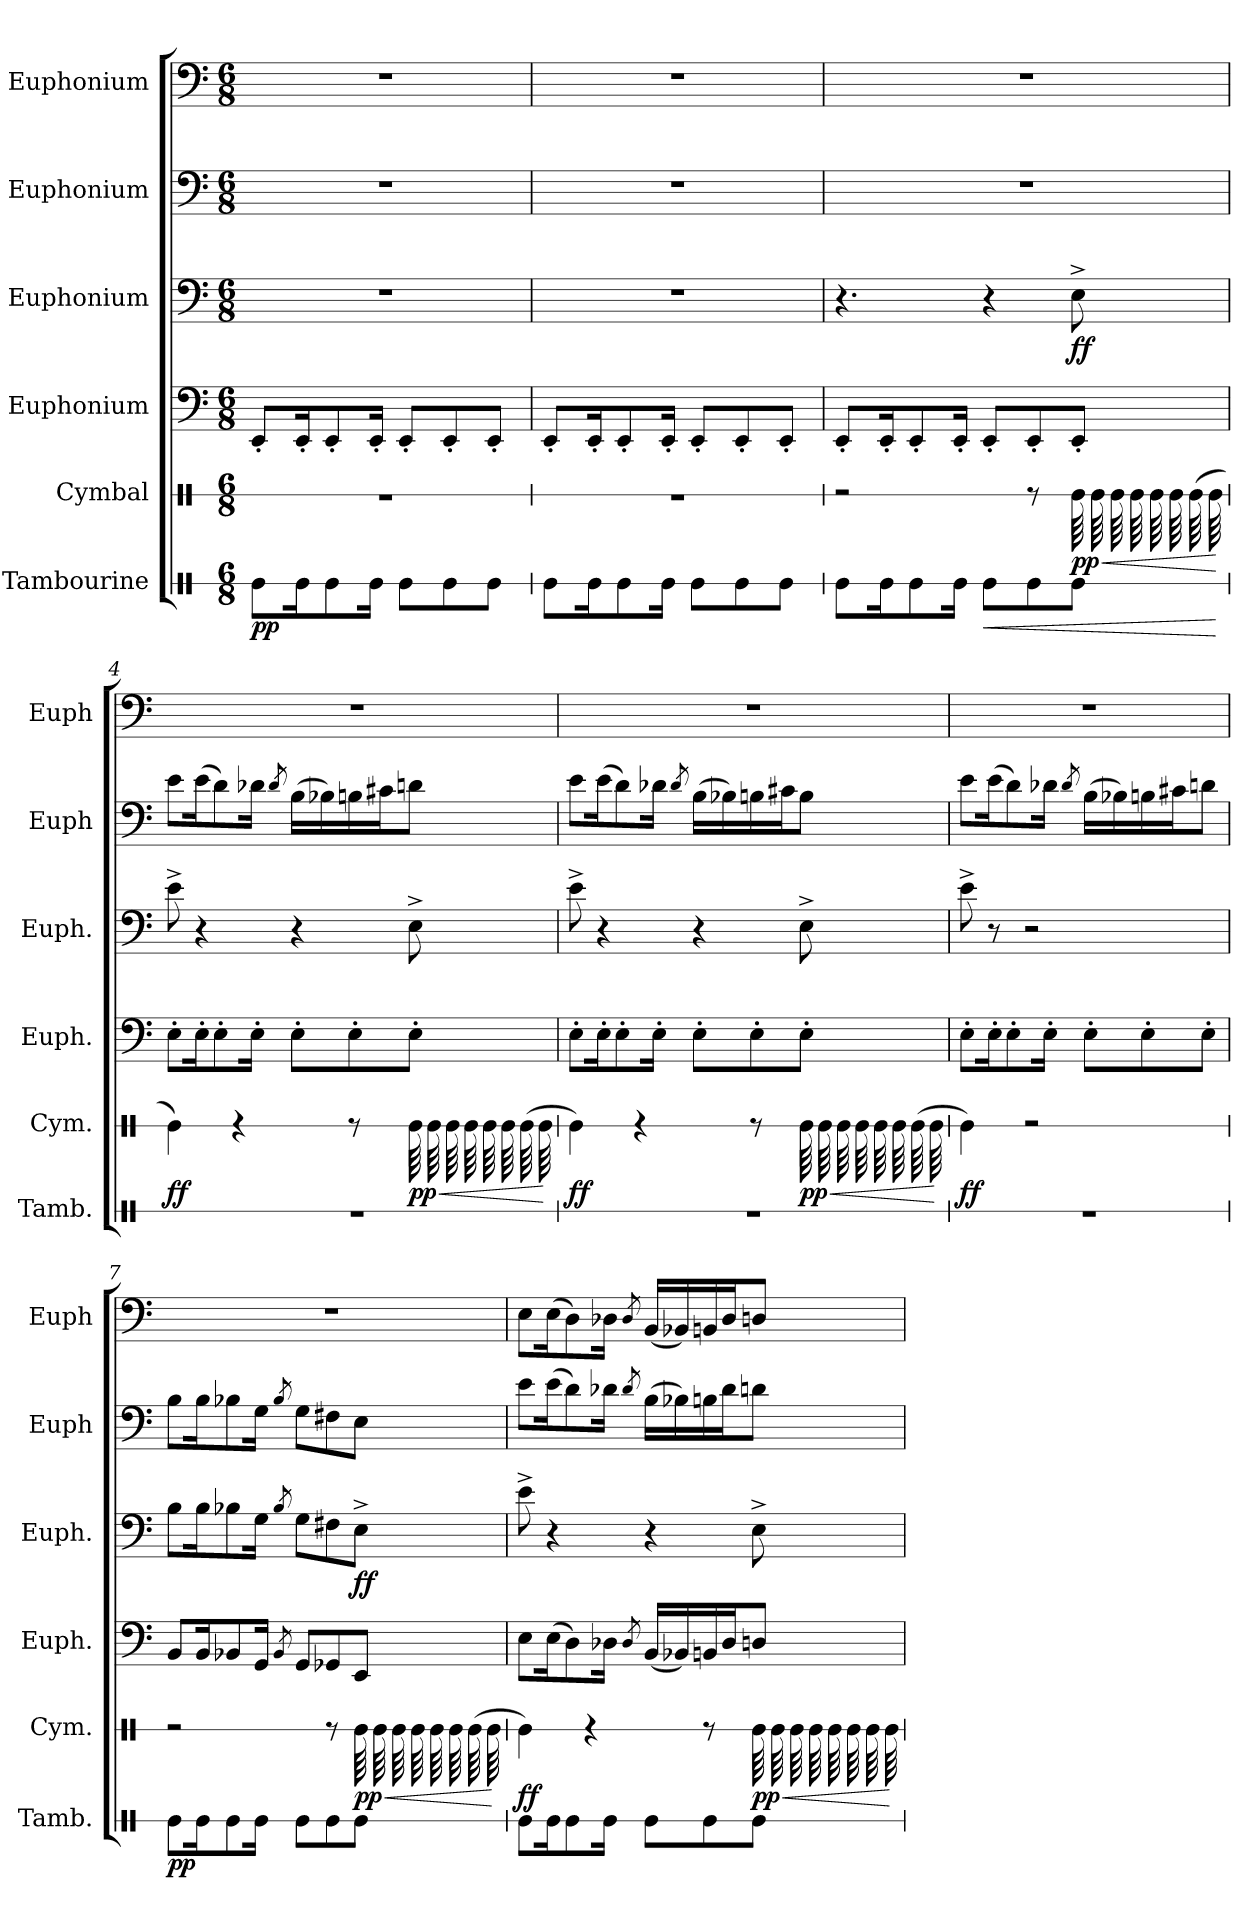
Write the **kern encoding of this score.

**kern	**dynam	**kern	**dynam	**kern	**kern	**dynam	**kern	**kern
*part6	*part6	*part5	*part5	*part4	*part3	*part3	*part2	*part1
*staff6	*staff6	*staff5	*staff5	*staff4	*staff3	*staff3	*staff2	*staff1
*I"Tambourine	*	*I"Cymbal	*	*I"Euphonium	*I"Euphonium	*	*I"Euphonium	*I"Euphonium
*I'Tamb.	*	*I'Cym.	*	*I'Euph.	*I'Euph.	*	*I'Euph	*I'Euph
*stria1	*	*stria1	*	*	*	*	*	*
*clefX	*	*clefX	*	*clefF4	*clefF4	*	*clefF4	*clefF4
*k[]	*	*k[]	*	*k[]	*k[]	*	*k[]	*k[]
*M6/8	*	*M6/8	*	*M6/8	*M6/8	*	*M6/8	*M6/8
*MM113	*	*MM113	*	*MM113	*MM113	*	*MM113	*MM113
=1	=1	=1	=1	=1	=1	=1	=1	=1
!	!LO:DY:b	!	!	!	!	!	!	!
8Re\L	pp	2.r	.	8EE'/L	2.r	.	2.r	2.r
16Re\K	.	.	.	16EE'/K	.	.	.	.
8Re\	.	.	.	8EE'/	.	.	.	.
16Re\Jk	.	.	.	16EE'/Jk	.	.	.	.
8Re\L	.	.	.	8EE'/L	.	.	.	.
8Re\	.	.	.	8EE'/	.	.	.	.
8Re\J	.	.	.	8EE'/J	.	.	.	.
=2	=2	=2	=2	=2	=2	=2	=2	=2
8Re\L	.	2.r	.	8EE'/L	2.r	.	2.r	2.r
16Re\K	.	.	.	16EE'/K	.	.	.	.
8Re\	.	.	.	8EE'/	.	.	.	.
16Re\Jk	.	.	.	16EE'/Jk	.	.	.	.
8Re\L	.	.	.	8EE'/L	.	.	.	.
8Re\	.	.	.	8EE'/	.	.	.	.
8Re\J	.	.	.	8EE'/J	.	.	.	.
=3	=3	=3	=3	=3	=3	=3	=3	=3
8Re\L	.	2r	.	8EE'/L	4.r	.	2.r	2.r
16Re\K	.	.	.	16EE'/K	.	.	.	.
8Re\	.	.	.	8EE'/	.	.	.	.
16Re\Jk	.	.	.	16EE'/Jk	.	.	.	.
!	!LO:HP:b	!	!	!	!	!	!	!
8Re\L	<	.	.	8EE'/L	4r	.	.	.
8Re\	.	8r	.	8EE'/	.	.	.	.
!	!	!	!LO:HP:b	!	!	!	!	!
!	!	!	!LO:DY:n=1:b	!	!	!LO:DY:b	!	!
*	*	*tremolo	*	*	*	*	*	*
8Re\J	.	(>64Re\	< pp	8EE'/J	8E^\	ff	.	.
.	.	(>64Re\	.	.	.	.	.	.
.	.	(>64Re\	.	.	.	.	.	.
.	.	(>64Re\	.	.	.	.	.	.
.	.	(>64Re\	.	.	.	.	.	.
.	.	(>64Re\	.	.	.	.	.	.
.	.	(>64Re\	.	.	.	.	.	.
.	.	64Re\	.	.	.	.	.	.
*	*	*Xtremolo	*	*	*	*	*	*
.	[	.	[	.	.	.	.	.
!!LO:LB:g=z
=4	=4	=4	=4	=4	=4	=4	=4	=4
!	!	!	!LO:DY:b	!	!	!	!	!
2.r	.	4Re\)	ff	8E'\L	8e^\	.	8e\L	2.r
.	.	.	.	16E'\K	4r	.	(>16e\K	.
.	.	.	.	8E'\	.	.	8d\)	.
.	.	4r	.	.	.	.	.	.
.	.	.	.	16E'\Jk	.	.	16d-X\Jk	.
.	.	.	.	.	.	.	8qd-/	.
.	.	.	.	8E'\L	4r	.	(>16B\LL	.
.	.	.	.	.	.	.	16B-X\)	.
.	.	8r	.	8E'\	.	.	16Bn\	.
.	.	.	.	.	.	.	16c#X\J	.
!	!	!	!LO:HP:b	!	!	!	!	!
!	!	!	!LO:DY:n=1:b	!	!	!	!	!
*	*	*tremolo	*	*	*	*	*	*
.	.	(>64Re\	< pp	8E'\J	8E^\	.	8dn\J	.
.	.	(>64Re\	.	.	.	.	.	.
.	.	(>64Re\	.	.	.	.	.	.
.	.	(>64Re\	.	.	.	.	.	.
.	.	(>64Re\	.	.	.	.	.	.
.	.	(>64Re\	.	.	.	.	.	.
.	.	(>64Re\	.	.	.	.	.	.
.	.	64Re\	.	.	.	.	.	.
*	*	*Xtremolo	*	*	*	*	*	*
.	.	.	[	.	.	.	.	.
=5	=5	=5	=5	=5	=5	=5	=5	=5
!	!	!	!LO:DY:b	!	!	!	!	!
2.r	.	4Re\)	ff	8E'\L	8e^\	.	8e\L	2.r
.	.	.	.	16E'\K	4r	.	(>16e\K	.
.	.	.	.	8E'\	.	.	8d\)	.
.	.	4r	.	.	.	.	.	.
.	.	.	.	16E'\Jk	.	.	16d-X\Jk	.
.	.	.	.	.	.	.	8qd-/	.
.	.	.	.	8E'\L	4r	.	(>16B\LL	.
.	.	.	.	.	.	.	16B-X\)	.
.	.	8r	.	8E'\	.	.	16Bn\	.
.	.	.	.	.	.	.	16c#X\J	.
!	!	!	!LO:HP:b	!	!	!	!	!
!	!	!	!LO:DY:n=1:b	!	!	!	!	!
*	*	*tremolo	*	*	*	*	*	*
.	.	(>64Re\	< pp	8E'\J	8E^\	.	8B\J	.
.	.	(>64Re\	.	.	.	.	.	.
.	.	(>64Re\	.	.	.	.	.	.
.	.	(>64Re\	.	.	.	.	.	.
.	.	(>64Re\	.	.	.	.	.	.
.	.	(>64Re\	.	.	.	.	.	.
.	.	(>64Re\	.	.	.	.	.	.
.	.	64Re\	.	.	.	.	.	.
*	*	*Xtremolo	*	*	*	*	*	*
.	.	.	[	.	.	.	.	.
=6	=6	=6	=6	=6	=6	=6	=6	=6
!	!	!	!LO:DY:b	!	!	!	!	!
2.r	.	4Re\)	ff	8E'\L	8e^\	.	8e\L	2.r
.	.	.	.	16E'\K	8r	.	(>16e\K	.
.	.	.	.	8E'\	.	.	8d\)	.
.	.	2r	.	.	2r	.	.	.
.	.	.	.	16E'\Jk	.	.	16d-X\Jk	.
.	.	.	.	.	.	.	8qd-/	.
.	.	.	.	8E'\L	.	.	(>16B\LL	.
.	.	.	.	.	.	.	16B-X\)	.
.	.	.	.	8E'\	.	.	16Bn\	.
.	.	.	.	.	.	.	16c#X\J	.
.	.	.	.	8E'\J	.	.	8dn\J	.
!!LO:PB:g=z
=7	=7	=7	=7	=7	=7	=7	=7	=7
!	!LO:DY:b	!	!	!	!	!	!	!
8Re\L	pp	2r	.	8BB/L	8B\L	.	8B\L	2.r
16Re\K	.	.	.	16BB/K	16B\K	.	16B\K	.
8Re\	.	.	.	8BB-X/	8B-X\	.	8B-X\	.
16Re\Jk	.	.	.	16GG/Jk	16G\Jk	.	16G\Jk	.
.	.	.	.	8qBB-/	8qB-/	.	8qB-/	.
8Re\L	.	.	.	8GG/L	8G\L	.	8G\L	.
8Re\	.	8r	.	8GG-X/	8F#X\	.	8F#X\	.
!	!	!	!LO:HP:b	!	!	!	!	!
!	!	!	!LO:DY:n=1:b	!	!	!LO:DY:b	!	!
*	*	*tremolo	*	*	*	*	*	*
8Re\J	.	(>64Re\	< pp	8EE/J	8E^\J	ff	8E\J	.
.	.	(>64Re\	.	.	.	.	.	.
.	.	(>64Re\	.	.	.	.	.	.
.	.	(>64Re\	.	.	.	.	.	.
.	.	(>64Re\	.	.	.	.	.	.
.	.	(>64Re\	.	.	.	.	.	.
.	.	(>64Re\	.	.	.	.	.	.
.	.	64Re\	.	.	.	.	.	.
*	*	*Xtremolo	*	*	*	*	*	*
.	.	.	[	.	.	.	.	.
=8	=8	=8	=8	=8	=8	=8	=8	=8
!	!	!	!LO:DY:b	!	!	!	!	!
8Re\L	.	4Re\)	ff	8E\L	8e^\	.	8e\L	8E\L
16Re\K	.	.	.	(>16E\K	4r	.	(>16e\K	(>16E\K
8Re\	.	.	.	8D\)	.	.	8d\)	8D\)
.	.	4r	.	.	.	.	.	.
16Re\Jk	.	.	.	16D-X\Jk	.	.	16d-X\Jk	16D-X\Jk
.	.	.	.	8qD-/	.	.	8qd-/	8qD-/
8Re\L	.	.	.	(<16BB/LL	4r	.	(>16B\LL	(<16BB/LL
.	.	.	.	16BB-X/)	.	.	16B-X\)	16BB-X/)
8Re\	.	8r	.	16BBn/	.	.	16Bn\	16BBn/
.	.	.	.	16D-/J	.	.	16d-\J	16D-/J
!	!	!	!LO:HP:b	!	!	!	!	!
!	!	!	!LO:DY:n=1:b	!	!	!	!	!
*	*	*tremolo	*	*	*	*	*	*
8Re\J	.	64Re\	< pp	8Dn/J	8E^\	.	8dn\J	8Dn/J
.	.	64Re\	.	.	.	.	.	.
.	.	64Re\	.	.	.	.	.	.
.	.	64Re\	.	.	.	.	.	.
.	.	64Re\	.	.	.	.	.	.
.	.	64Re\	.	.	.	.	.	.
.	.	64Re\	.	.	.	.	.	.
.	.	64Re\	.	.	.	.	.	.
*	*	*Xtremolo	*	*	*	*	*	*
.	.	.	[	.	.	.	.	.
=	=	=	=	=	=	=	=	=
*-	*-	*-	*-	*-	*-	*-	*-	*-
